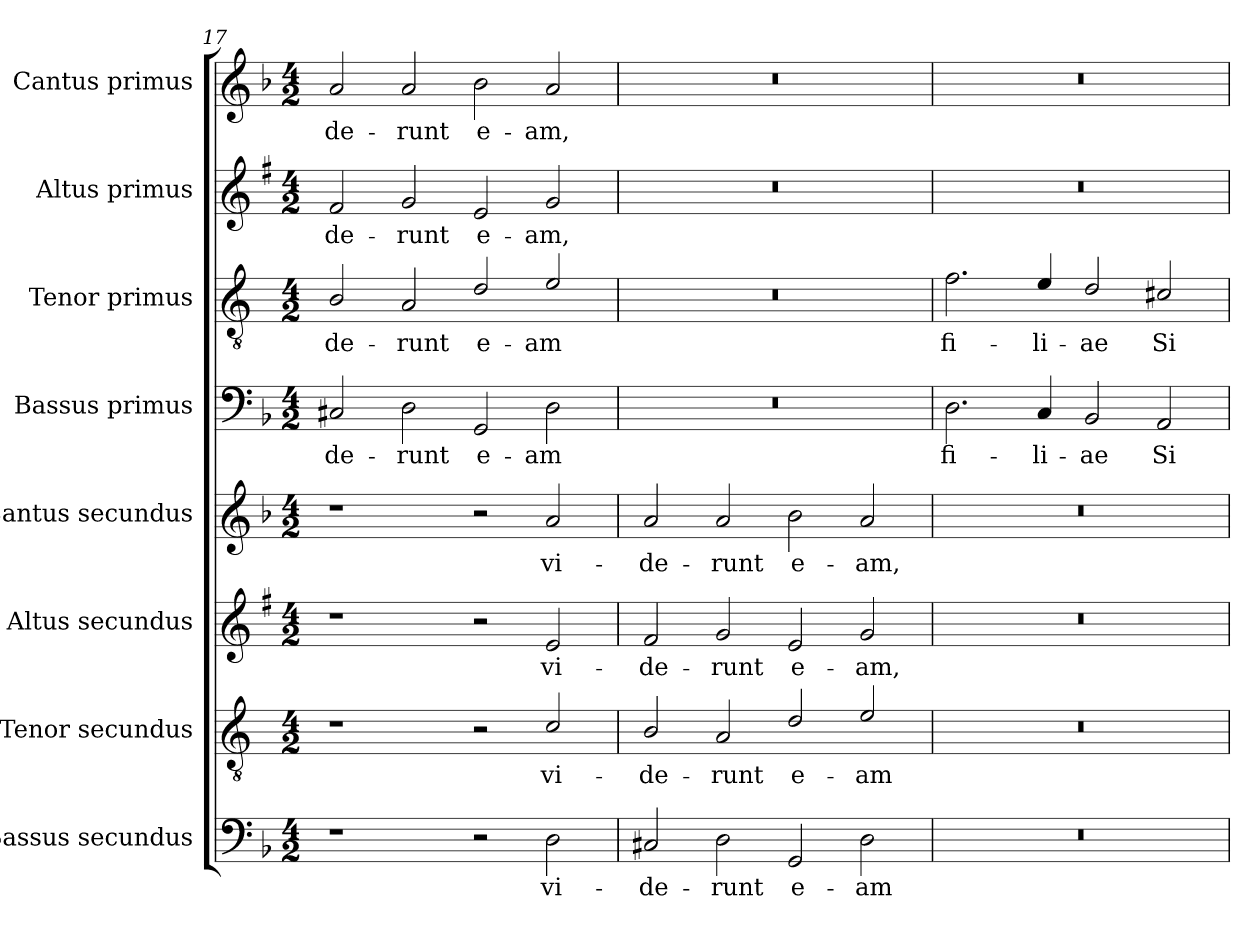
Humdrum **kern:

**kern	**text	**kern	**text	**kern	**text	**kern	**text	**kern	**text	**kern	**text	**kern	**text	**kern	**text
*part8	*part8	*part7	*part7	*part6	*part6	*part5	*part5	*part4	*part4	*part3	*part3	*part2	*part2	*part1	*part1
*staff8	*staff8	*staff7	*staff7	*staff6	*staff6	*staff5	*staff5	*staff4	*staff4	*staff3	*staff3	*staff2	*staff2	*staff1	*staff1
*I"Bassus secundus	*	*I"Tenor secundus	*	*I"Altus secundus	*	*I"Cantus secundus	*	*I"Bassus primus	*	*I"Tenor primus	*	*I"Altus primus	*	*I"Cantus primus	*
*I'B2	*	*I'T2	*	*I'A2	*	*I'C2	*	*I'B1	*	*I'T1	*	*I'A1	*	*I'C1	*
*clefF4	*	*clefGv2	*	*clefG2	*	*clefG2	*	*clefF4	*	*clefGv2	*	*clefG2	*	*clefG2	*
*	*	*ITrd4c7	*	*ITrd1c2	*	*	*	*	*	*ITrd4c7	*	*ITrd1c2	*	*	*
*k[b-]	*	*k[b-]	*	*k[b-]	*	*k[b-]	*	*k[b-]	*	*k[b-]	*	*k[b-]	*	*k[b-]	*
*F:	*	*F:	*	*F:	*	*F:	*	*F:	*	*F:	*	*F:	*	*F:	*
*M4/2	*	*M4/2	*	*M4/2	*	*M4/2	*	*M4/2	*	*M4/2	*	*M4/2	*	*M4/2	*
=17	=17	=17	=17	=17	=17	=17	=17	=17	=17	=17	=17	=17	=17	=17	=17
!	!	!	!	!	!	!	!	!	!LO:LY:b	!	!LO:LY:b	!	!LO:LY:b	!	!LO:LY:b
1r	.	1r	.	1r	.	1r	.	2C#X/	-de-	2E/	-de-	2e/	-de-	2a/	-de-
!	!	!	!	!	!	!	!	!	!LO:LY:b	!	!LO:LY:b	!	!LO:LY:b	!	!LO:LY:b
.	.	.	.	.	.	.	.	2D\	-runt	2D/	-runt	2f/	-runt	2a/	-runt
!	!	!	!	!	!	!	!	!	!LO:LY:b	!	!LO:LY:b	!	!LO:LY:b	!	!LO:LY:b
2r	.	2r	.	2r	.	2r	.	2GG/	e-	2G/	e-	2d/	e-	2b-\	e-
!	!LO:LY:b	!	!LO:LY:b	!	!LO:LY:b	!	!LO:LY:b	!	!LO:LY:b	!	!LO:LY:b	!	!LO:LY:b	!	!LO:LY:b
2D\	vi-	2F/	vi-	2d/	vi-	2a/	vi-	2D\	-am	2A/	-am	2f/	-am,	2a/	-am,
=18	=18	=18	=18	=18	=18	=18	=18	=18	=18	=18	=18	=18	=18	=18	=18
!	!LO:LY:b	!	!LO:LY:b	!	!LO:LY:b	!	!LO:LY:b	!	!	!	!	!	!	!	!
2C#X/	-de-	2E/	-de-	2e/	-de-	2a/	-de-	0r	.	0r	.	0r	.	0r	.
!	!LO:LY:b	!	!LO:LY:b	!	!LO:LY:b	!	!LO:LY:b	!	!	!	!	!	!	!	!
2D\	-runt	2D/	-runt	2f/	-runt	2a/	-runt	.	.	.	.	.	.	.	.
!	!LO:LY:b	!	!LO:LY:b	!	!LO:LY:b	!	!LO:LY:b	!	!	!	!	!	!	!	!
2GG/	e-	2G/	e-	2d/	e-	2b-\	e-	.	.	.	.	.	.	.	.
!	!LO:LY:b	!	!LO:LY:b	!	!LO:LY:b	!	!LO:LY:b	!	!	!	!	!	!	!	!
2D\	-am	2A/	-am	2f/	-am,	2a/	-am,	.	.	.	.	.	.	.	.
!!LO:PB:g=z
=19	=19	=19	=19	=19	=19	=19	=19	=19	=19	=19	=19	=19	=19	=19	=19
!	!	!	!	!	!	!	!	!	!LO:LY:b	!	!LO:LY:b	!	!	!	!
0r	.	0r	.	0r	.	0r	.	2.D\	fi-	2.B-\	fi-	0r	.	0r	.
!	!	!	!	!	!	!	!	!	!LO:LY:b	!	!LO:LY:b	!	!	!	!
.	.	.	.	.	.	.	.	4C/	-li-	4A/	-li-	.	.	.	.
!	!	!	!	!	!	!	!	!	!LO:LY:b	!	!LO:LY:b	!	!	!	!
.	.	.	.	.	.	.	.	2BB-/	-ae	2G/	-ae	.	.	.	.
!	!	!	!	!	!	!	!	!	!LO:LY:b	!	!LO:LY:b	!	!	!	!
.	.	.	.	.	.	.	.	2AA/	Si-	2F#X/	Si-	.	.	.	.
=	=	=	=	=	=	=	=	=	=	=	=	=	=	=	=
*-	*-	*-	*-	*-	*-	*-	*-	*-	*-	*-	*-	*-	*-	*-	*-
